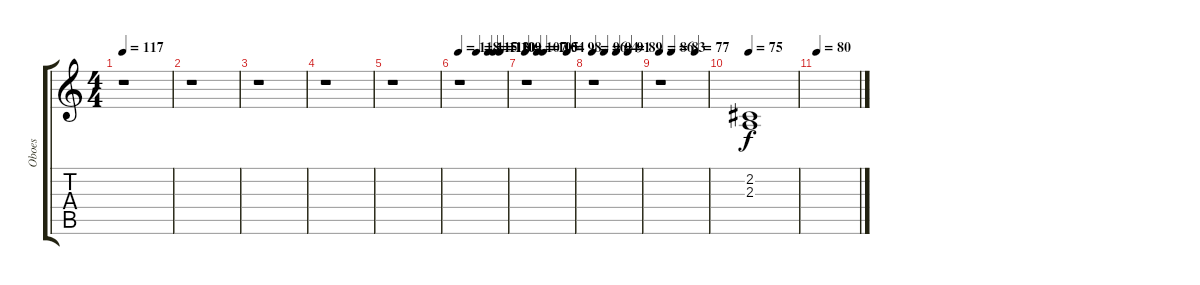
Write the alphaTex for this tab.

\track ("Oboes" "Oboes") {instrument oboe}
\staff {score tabs}
\tuning (E4 B3 G3 D3 A2 E2) {hide}
\ts (4 4)
\tempo 117
\clef g2
\ks c
r.1{dy f} |
r.1 |
r.1 |
r.1 |
r.1 |
\tempo 118
\tempo (115 0.375)
\tempo (113 0.625)
\tempo (110 0.75)
\tempo (109 0.875)
r.1 |
\tempo 107
\tempo (105 0.25)
\tempo (104 0.375)
\tempo (98 0.875)
r.1 |
\tempo 96
\tempo (94 0.25)
\tempo (91 0.5)
\tempo (89 0.75)
r.1 |
\tempo 86
\tempo (83 0.25)
\tempo (77 0.75)
r.1 |
\tempo 75
(2.2 2.3).1 |
\tempo 80
